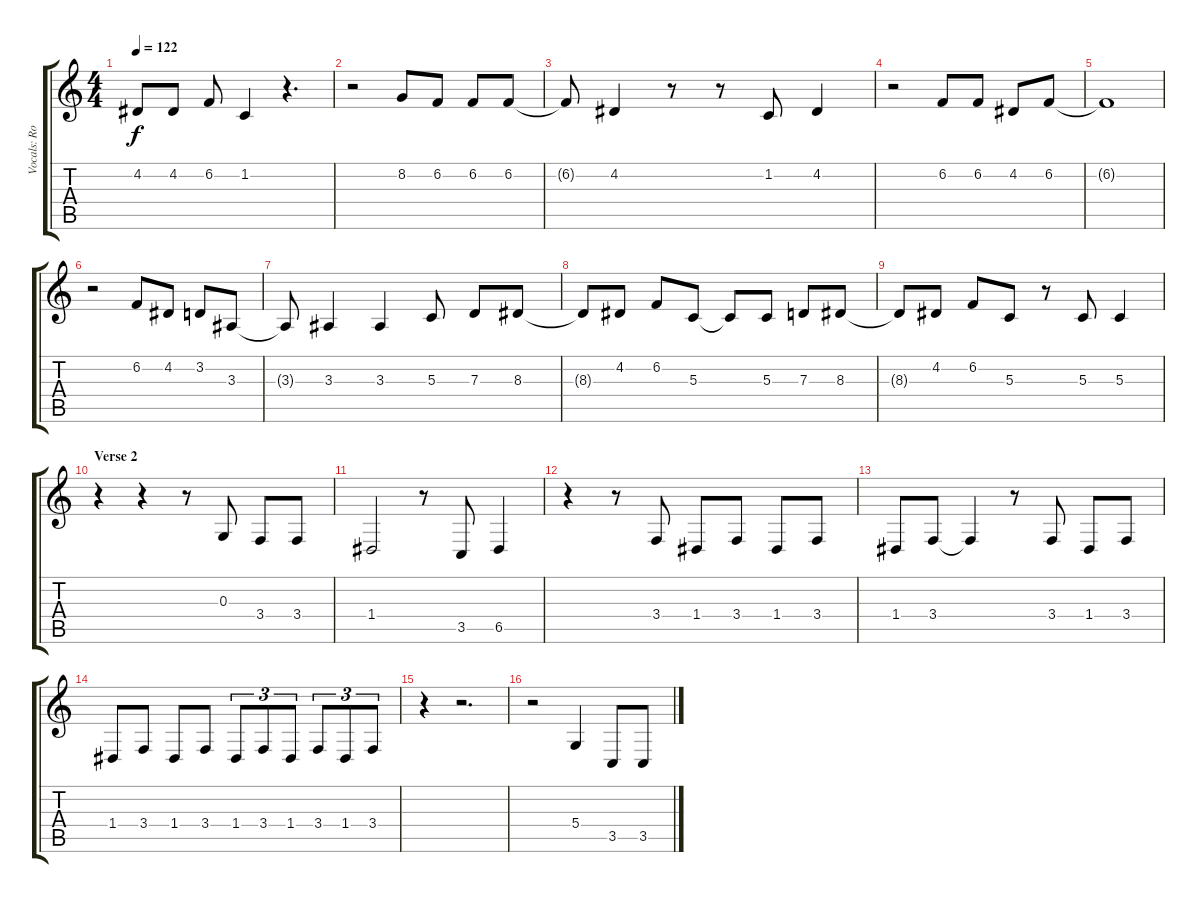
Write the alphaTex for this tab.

\track ("Vocals: Robbie Williams" "Vocals: Ro") {instrument acousticgrandpiano}
\staff {score tabs}
\tuning (E4 B3 G3 D3 A2 E2) {hide}
\ts (4 4)
\tempo 122
\clef g2
\ks c
4.2{t}.8{dy f} 4.2.8 6.2.8 1.2.4 r.4{d} |
r.2 8.2.8 6.2.8 6.2.8 6.2.8 |
6.2{t}.8 4.2.4 r.8 r.8 1.2.8 4.2.4 |
r.2 6.2.8 6.2.8 4.2.8 6.2.8 |
6.2{t}.1 |
r.2 6.2.8 4.2.8 3.2.8 3.3.8 |
3.3{t}.8 3.3.4 3.3.4 5.3.8 7.3.8 8.3.8 |
8.3{t}.8 4.2.8 6.2.8 5.3.8 5.3{t}.8 5.3.8 7.3.8 8.3.8 |
8.3{t}.8 4.2.8 6.2.8 5.3.8 r.8 5.3.8 5.3.4 |
\section ("" "Verse 2")
r.4 r.4 r.8 0.3.8 3.4.8 3.4.8 |
1.4.2 r.8 3.5.8 6.5.4 |
r.4 r.8 3.4.8 1.4.8 3.4.8 1.4.8 3.4.8 |
1.4.8 3.4.8 3.4{t}.4 r.8 3.4.8 1.4.8 3.4.8 |
1.4.8 3.4.8 1.4.8 3.4.8 1.4.8{tu (3 2)} 3.4.8{tu (3 2)} 1.4.8{tu (3 2)} 3.4.8{tu (3 2)} 1.4.8{tu (3 2)} 3.4.8{tu (3 2)} |
r.4 r.2{d} |
r.2 5.4.4 3.5.8 3.5.8
